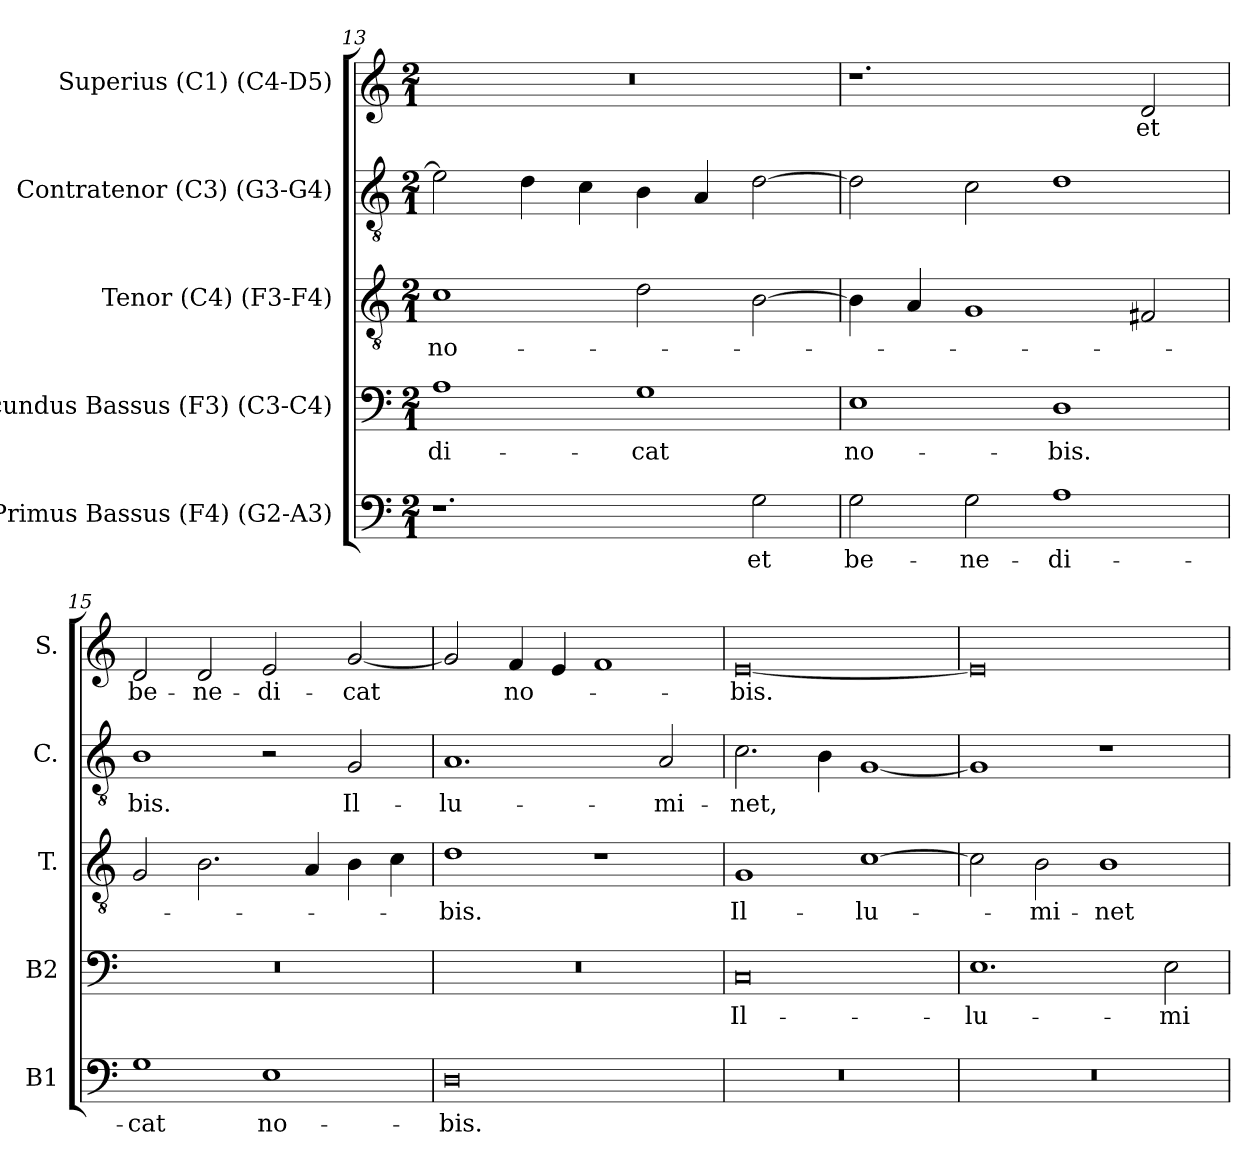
**kern	**text	**kern	**text	**kern	**text	**kern	**text	**kern	**text
*part5	*part5	*part4	*part4	*part3	*part3	*part2	*part2	*part1	*part1
*staff5	*staff5	*staff4	*staff4	*staff3	*staff3	*staff2	*staff2	*staff1	*staff1
*I"Primus Bassus (F4) (G2-A3)	*	*I"Secundus Bassus (F3) (C3-C4)	*	*I"Tenor (C4) (F3-F4)	*	*I"Contratenor (C3) (G3-G4)	*	*I"Superius (C1) (C4-D5)	*
*I'B1	*	*I'B2	*	*I'T.	*	*I'C.	*	*I'S.	*
*clefF4	*	*clefF4	*	*clefGv2	*	*clefGv2	*	*clefG2	*
*	*	*	*	*ITrd7c12	*	*ITrd7c12	*	*	*
*k[]	*	*k[]	*	*k[]	*	*k[]	*	*k[]	*
*C:	*	*C:	*	*C:	*	*C:	*	*C:	*
*M2/1	*	*M2/1	*	*M2/1	*	*M2/1	*	*M2/1	*
=13	=13	=13	=13	=13	=13	=13	=13	=13	=13
!	!	!	!LO:LY:b:color=#000000	!	!	!	!	!	!
!	!	!	!	!	!LO:LY:b:color=#000000	!	!	!LO:N:vis=1	!
1.r	.	1Ai	-di-	1Ci	no-	2Ei\]	.	0r	.
.	.	.	.	.	.	4Di\	.	.	.
.	.	.	.	.	.	4Ci\	.	.	.
!	!	!	!LO:LY:b:color=#000000	!	!	!	!	!	!
.	.	1Gi	-cat	2Di\	.	4BBi\	.	.	.
.	.	.	.	.	.	4AAi/	.	.	.
!	!LO:LY:b:color=#000000	!	!	!	!	!	!	!	!
2Gi\	et	.	.	[2BBi\	.	[2Di\	.	.	.
=14	=14	=14	=14	=14	=14	=14	=14	=14	=14
!	!LO:LY:b:color=#000000	!	!	!	!	!	!	!	!
!	!	!	!LO:LY:b:color=#000000	!	!	!	!	!	!
2Gi\	be-	1Ei	no-	4BBi\]	.	2Di\]	.	1.r	.
.	.	.	.	4AAi/	.	.	.	.	.
!	!LO:LY:b:color=#000000	!	!	!	!	!	!	!	!
2Gi\	-ne-	.	.	1GGi	.	2Ci\	.	.	.
!	!LO:LY:b:color=#000000	!	!	!	!	!	!	!	!
!	!	!	!LO:LY:b:color=#000000	!	!	!	!	!	!
1Ai	-di-	1Di	-bis.	.	.	1Di	.	.	.
!	!	!	!	!	!	!	!	!	!LO:LY:b:color=#000000
.	.	.	.	2FF#i/	.	.	.	2di/	et
=15	=15	=15	=15	=15	=15	=15	=15	=15	=15
!	!LO:LY:b:color=#000000	!LO:N:vis=1	!	!	!	!	!	!	!
!	!	!	!	!	!	!	!LO:LY:b:color=#000000	!	!
!	!	!	!	!	!	!	!	!	!LO:LY:b:color=#000000
1Gi	-cat	0r	.	2GGi/	.	1BBi	-bis.	2di/	be-
!	!	!	!	!	!	!	!	!	!LO:LY:b:color=#000000
.	.	.	.	2.BBi\	.	.	.	2di/	-ne-
!	!LO:LY:b:color=#000000	!	!	!	!	!	!	!	!
!	!	!	!	!	!	!	!	!	!LO:LY:b:color=#000000
1Ei	no-	.	.	.	.	2r	.	2ei/	-di-
.	.	.	.	4AAi/	.	.	.	.	.
!	!	!	!	!	!	!	!LO:LY:b:color=#000000	!	!
!	!	!	!	!	!	!	!	!	!LO:LY:b:color=#000000
.	.	.	.	4BBi\	.	2GGi/	Il-	[2gi/	-cat
.	.	.	.	4Ci\	.	.	.	.	.
!!LO:PB:g=z
=16	=16	=16	=16	=16	=16	=16	=16	=16	=16
!	!LO:LY:b:color=#000000	!LO:N:vis=1	!	!	!	!	!	!	!
!	!	!	!	!	!LO:LY:b:color=#000000	!	!	!	!
!	!	!	!	!	!	!	!LO:LY:b:color=#000000	!	!
0Di	-bis.	0r	.	1Di	-bis.	1.AAi	-lu-	2gi/]	.
!	!	!	!	!	!	!	!	!	!LO:LY:b:color=#000000
.	.	.	.	.	.	.	.	4fi/	no-
.	.	.	.	.	.	.	.	4ei/	.
.	.	.	.	1r	.	.	.	1fi	.
!	!	!	!	!	!	!	!LO:LY:b:color=#000000	!	!
.	.	.	.	.	.	2AAi/	-mi-	.	.
=17	=17	=17	=17	=17	=17	=17	=17	=17	=17
!LO:N:vis=1	!	!	!	!	!	!	!	!	!
!	!	!	!LO:LY:b:color=#000000	!	!	!	!	!	!
!	!	!	!	!	!LO:LY:b:color=#000000	!	!	!	!
!	!	!	!	!	!	!	!LO:LY:b:color=#000000	!	!
!	!	!	!	!	!	!	!	!	!LO:LY:b:color=#000000
0r	.	0Ci	Il-	1GGi	Il-	2.Ci\	-net,	[0ei	-bis.
.	.	.	.	.	.	4BBi\	.	.	.
!	!	!	!	!	!LO:LY:b:color=#000000	!	!	!	!
.	.	.	.	[1Ci	-lu-	[1GGi	.	.	.
=18	=18	=18	=18	=18	=18	=18	=18	=18	=18
!LO:N:vis=1	!	!	!	!	!	!	!	!	!
!	!	!	!LO:LY:b:color=#000000	!	!	!	!	!	!
0r	.	1.Ei	-lu-	2Ci\]	.	1GGi]	.	0ei]	.
!	!	!	!	!	!LO:LY:b:color=#000000	!	!	!	!
.	.	.	.	2BBi\	-mi-	.	.	.	.
!	!	!	!	!	!LO:LY:b:color=#000000	!	!	!	!
.	.	.	.	1BBi	-net	1r	.	.	.
!	!	!	!LO:LY:b:color=#000000	!	!	!	!	!	!
.	.	2Ei\	-mi-	.	.	.	.	.	.
=	=	=	=	=	=	=	=	=	=
*-	*-	*-	*-	*-	*-	*-	*-	*-	*-
